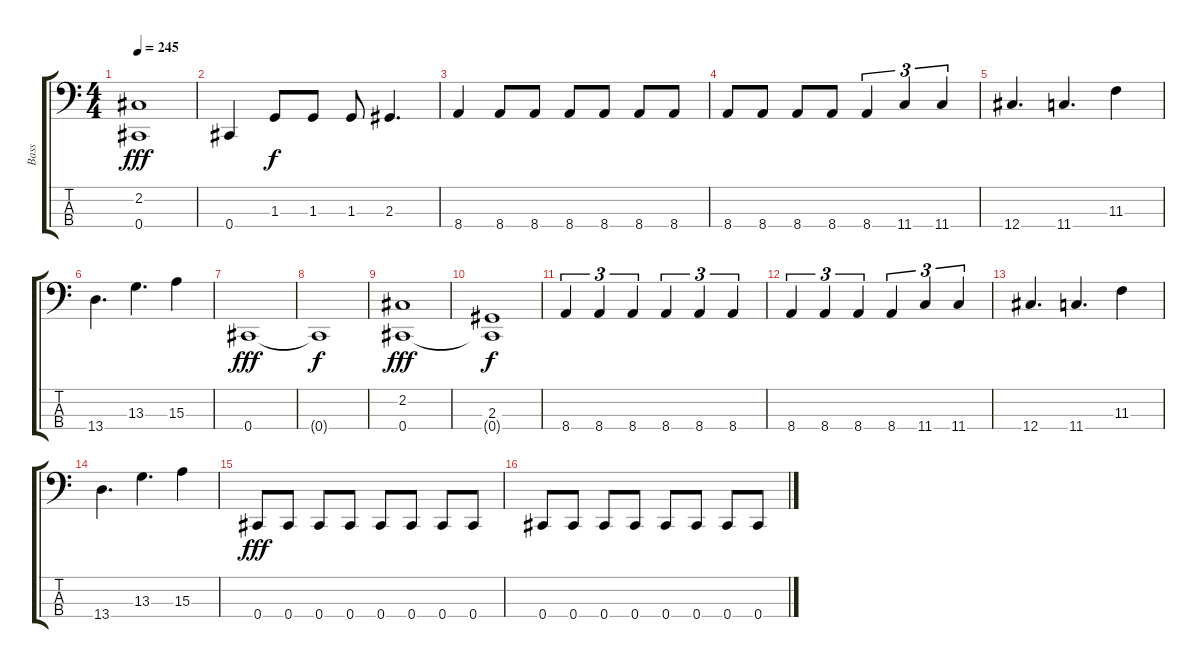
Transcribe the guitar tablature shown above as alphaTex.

\track ("Bass" "Bass") {instrument electricbassfinger}
\staff {score tabs}
\tuning (E2 B1 Gb1 Db1) {hide}
\ts (4 4)
\tempo 245
\clef f4
\ks c
(2.2 0.4).1{dy fff} |
0.4.4 1.3.8{dy f} 1.3.8 1.3.8 2.3.4{d} |
8.4.4 8.4.8 8.4.8 8.4.8 8.4.8 8.4.8 8.4.8 |
8.4.8 8.4.8 8.4.8 8.4.8 8.4.4{tu (3 2)} 11.4.4{tu (3 2)} 11.4.4{tu (3 2)} |
12.4.4{d} 11.4.4{d} 11.3.4 |
13.4.4{d} 13.3.4{d} 15.3.4 |
0.4.1{dy fff} |
0.4{t}.1{dy f} |
(2.2 0.4).1{dy fff} |
(2.3 0.4{t}).1{dy f} |
8.4.4{tu (3 2)} 8.4.4{tu (3 2)} 8.4.4{tu (3 2)} 8.4.4{tu (3 2)} 8.4.4{tu (3 2)} 8.4.4{tu (3 2)} |
8.4.4{tu (3 2)} 8.4.4{tu (3 2)} 8.4.4{tu (3 2)} 8.4.4{tu (3 2)} 11.4.4{tu (3 2)} 11.4.4{tu (3 2)} |
12.4.4{d} 11.4.4{d} 11.3.4 |
13.4.4{d} 13.3.4{d} 15.3.4 |
0.4.8{dy fff} 0.4.8 0.4.8 0.4.8 0.4.8 0.4.8 0.4.8 0.4.8 |
0.4.8 0.4.8 0.4.8 0.4.8 0.4.8 0.4.8 0.4.8 0.4.8
